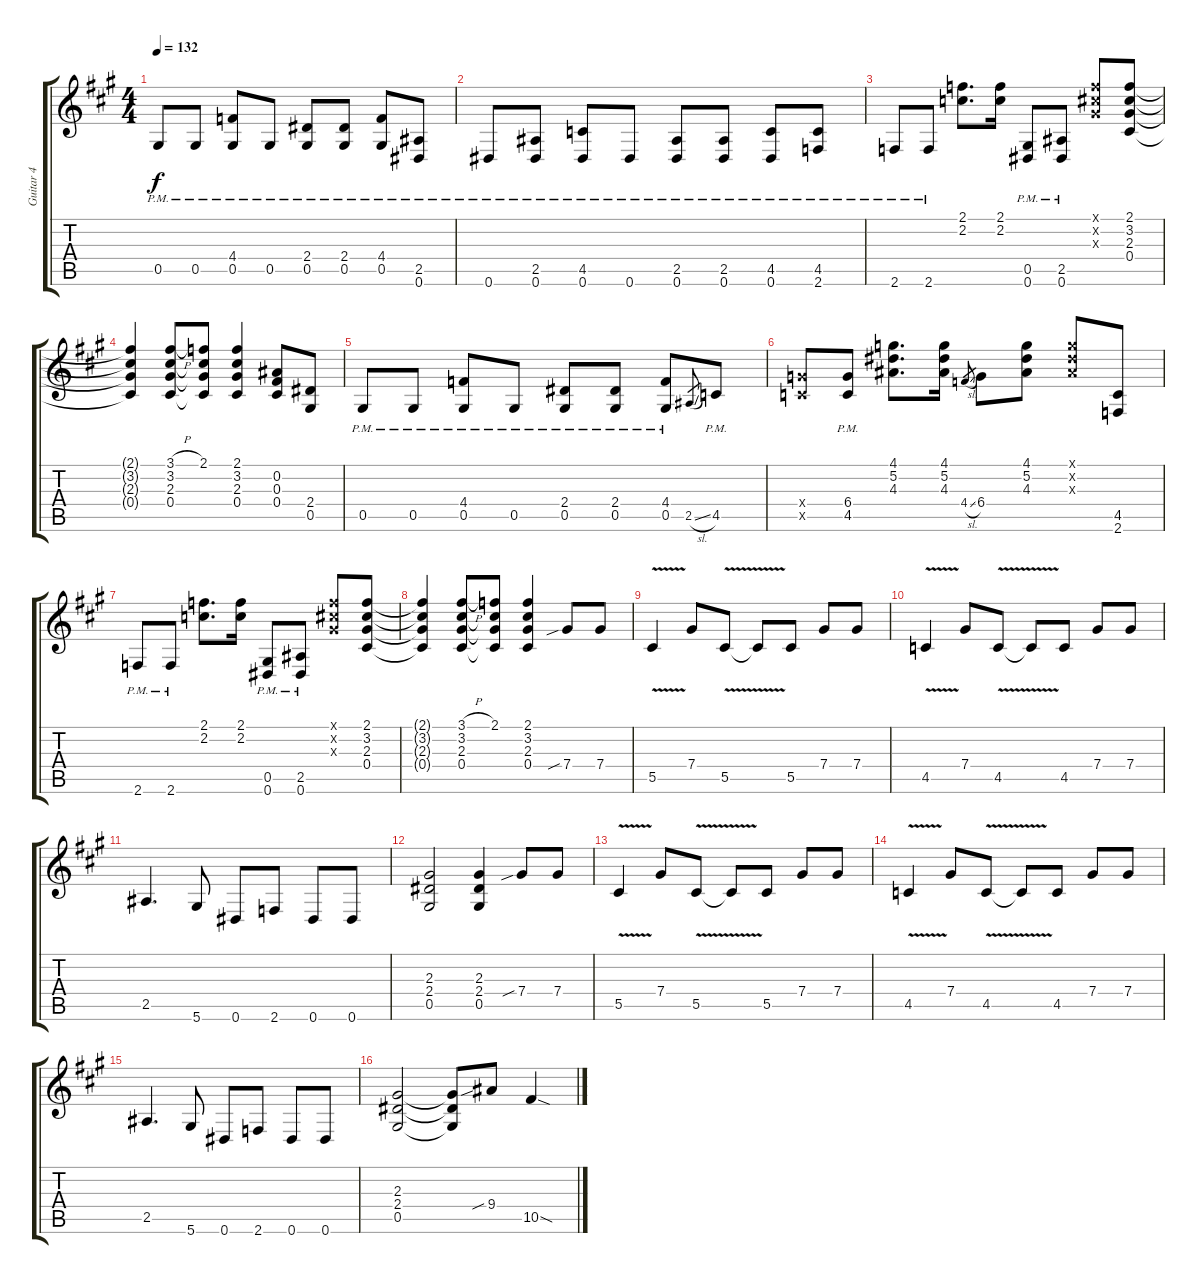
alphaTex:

\track ("Guitar 4" "Guitar 4") {instrument distortionguitar}
\staff {score tabs}
\tuning (Eb4 Bb3 Gb3 Db3 Ab2 Eb2) {hide}
\ts (4 4)
\tempo 132
\clef g2
\ks a
0.5{pm}.8{dy f} 0.5{pm}.8 (4.4{pm} 0.5{pm}).8 0.5{pm}.8 (2.4{pm} 0.5{pm}).8 (2.4{pm} 0.5{pm}).8 (4.4{pm} 0.5{pm}).8 (2.5{pm} 0.6{pm}).8 |
0.6{pm}.8 (2.5{pm} 0.6{pm}).8 (4.5{pm} 0.6{pm}).8 0.6{pm}.8 (2.5{pm} 0.6{pm}).8 (2.5{pm} 0.6{pm}).8 (4.5{pm} 0.6{pm}).8 (4.5{pm} 2.6{pm}).8 |
2.6{pm}.8 2.6{pm}.8 (2.1 2.2).8{d} (2.1 2.2).16 (0.5{pm} 0.6{pm}).8 (2.5{pm} 0.6{pm}).8 (2.1{x} 3.2{x} 2.3{x}).8 (2.1 3.2 2.3 0.4).8 |
(2.1{t} 3.2{t} 2.3{t} 0.4{t}).4 (3.1{h} 3.2 2.3 0.4).8 (2.1 3.2{t} 2.3{t} 0.4{t}).8 (2.1 3.2 2.3 0.4).4 (0.2 0.3 0.4).8 (2.4 0.5).8 |
0.5{pm}.8 0.5{pm}.8 (4.4{pm} 0.5{pm}).8 0.5{pm}.8 (2.4{pm} 0.5{pm}).8 (2.4{pm} 0.5{pm}).8 (4.4{pm} 0.5{pm}).8 2.5{sl}.8{gr} 4.5{pm}.8 |
(6.4{x} 4.5{x}).8 (6.4{pm} 4.5{pm}).8 (4.1 5.2 4.3).8{d} (4.1 5.2 4.3).16 4.4{sl}.8{gr} 6.4.8 (4.1 5.2 4.3).8 (4.1{x} 5.2{x} 4.3{x}).8 (4.5 2.6).8 |
2.6{pm}.8 2.6{pm}.8 (2.1 2.2).8{d} (2.1 2.2).16 (0.5{pm} 0.6{pm}).8 (2.5{pm} 0.6{pm}).8 (2.1{x} 3.2{x} 2.3{x}).8 (2.1 3.2 2.3 0.4).8 |
(2.1{t} 3.2{t} 2.3{t} 0.4{t}).4 (3.1{h} 3.2 2.3 0.4).8 (2.1 3.2{t} 2.3{t} 0.4{t}).8 (2.1 3.2 2.3 0.4).4 7.4{sib}.8 7.4.8 |
5.5{v}.4 7.4.8 5.5{v}.8 5.5{t}.8 5.5.8 7.4.8 7.4.8 |
4.5{v}.4 7.4.8 4.5{v}.8 4.5{t}.8 4.5.8 7.4.8 7.4.8 |
2.5.4{d} 5.6.8 0.6.8 2.6.8 0.6.8 0.6.8 |
(2.3 2.4 0.5).2 (2.3 2.4 0.5).4 7.4{sib}.8 7.4.8 |
5.5{v}.4 7.4.8 5.5{v}.8 5.5{t}.8 5.5.8 7.4.8 7.4.8 |
4.5{v}.4 7.4.8 4.5{v}.8 4.5{t}.8 4.5.8 7.4.8 7.4.8 |
2.5.4{d} 5.6.8 0.6.8 2.6.8 0.6.8 0.6.8 |
(2.3 2.4 0.5).2 (2.3{t} 2.4{t} 0.5{t}).8 9.4{sib}.8 10.5{sod}.4
